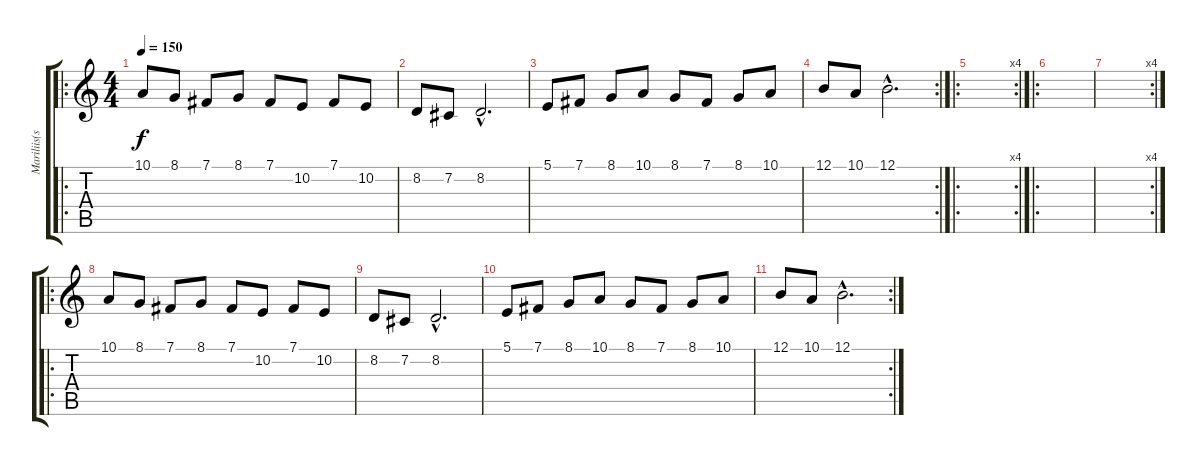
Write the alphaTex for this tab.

\track ("Mariliis(synth)" "Mariliis(s") {instrument stringensemble1}
\staff {score tabs}
\tuning (B3 Gb3 D3 A2 E2 B1) {hide}
\ro
\ts (4 4)
\tempo 150
\clef g2
\ks c
10.1.8{dy f} 8.1.8 7.1.8 8.1.8 7.1.8 10.2.8 7.1.8 10.2.8 |
8.2.8 7.2.8 8.2{hac}.2{d} |
5.1.8 7.1.8 8.1.8 10.1.8 8.1.8 7.1.8 8.1.8 10.1.8 |
\rc 2
12.1.8 10.1.8 12.1{hac}.2{d} |
\ro
\rc 4
|
\ro
|
\rc 4
|
\ro
10.1.8 8.1.8 7.1.8 8.1.8 7.1.8 10.2.8 7.1.8 10.2.8 |
8.2.8 7.2.8 8.2{hac}.2{d} |
5.1.8 7.1.8 8.1.8 10.1.8 8.1.8 7.1.8 8.1.8 10.1.8 |
\rc 2
12.1.8 10.1.8 12.1{hac}.2{d}
